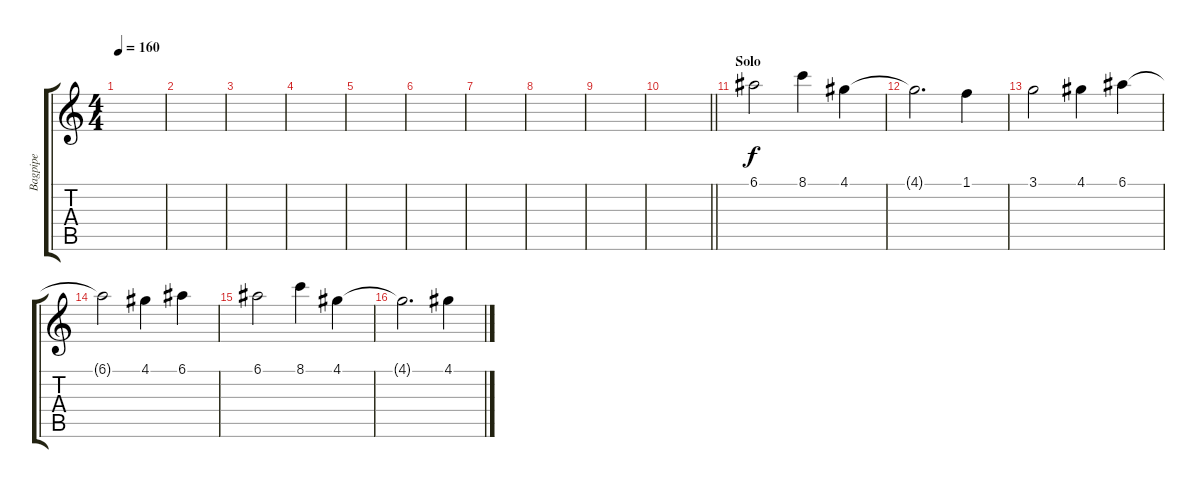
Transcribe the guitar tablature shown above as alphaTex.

\track ("Bagpipe" "Bagpipe") {instrument overdrivenguitar}
\staff {score tabs}
\tuning (E4 B3 G3 D3 A2 E2) {hide}
\ts (4 4)
\tempo 160
\clef g2
\ks c
|
|
|
|
|
|
|
|
|
\barLineRight lightlight
|
\section ("" "Solo")
6.1.2 8.1.4 4.1.4 |
4.1{t}.2{d} 1.1.4 |
3.1.2 4.1.4 6.1.4 |
6.1{t}.2 4.1.4 6.1.4 |
6.1.2 8.1.4 4.1.4 |
4.1{t}.2{d} 4.1.4
